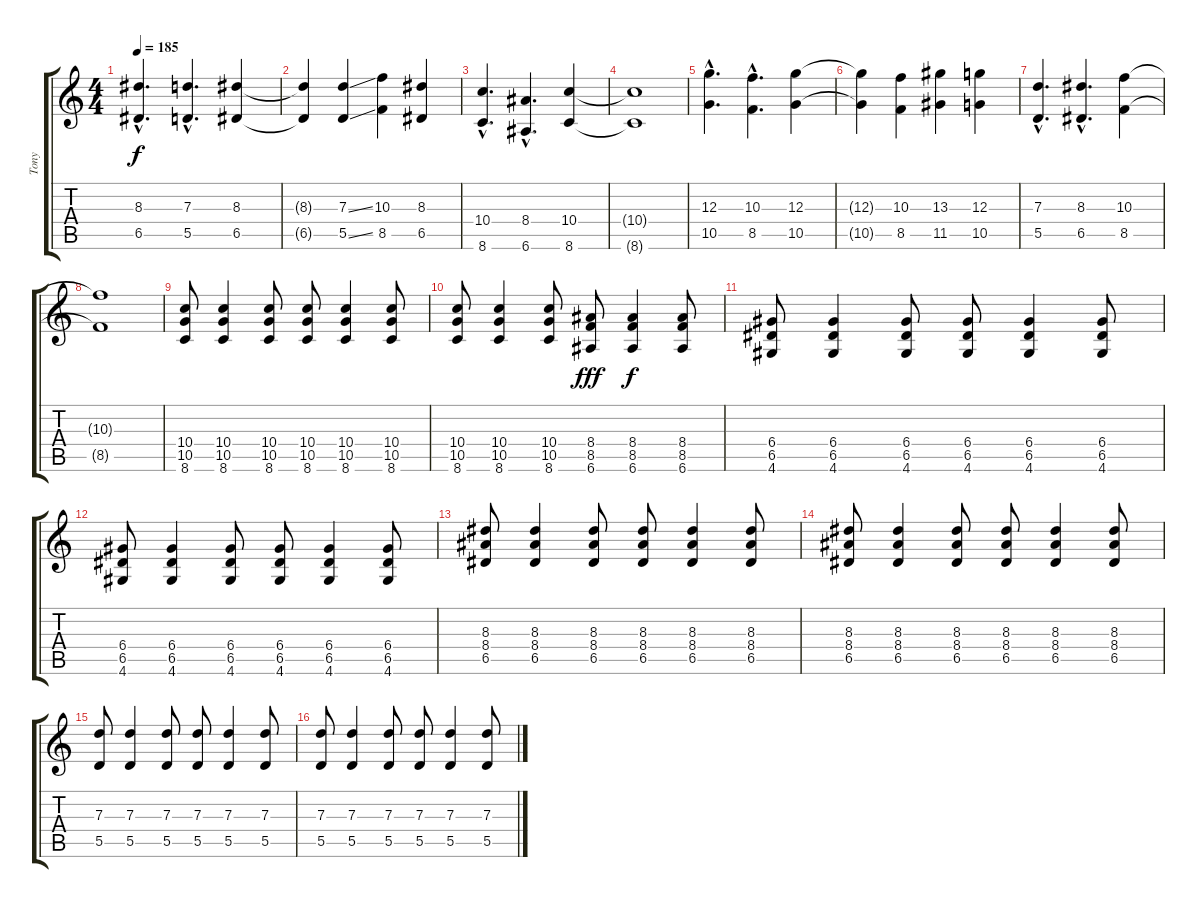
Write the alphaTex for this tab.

\track ("Tony" "Tony") {instrument distortionguitar}
\staff {score tabs}
\tuning (E4 B3 G3 D3 A2 E2) {hide}
\ts (4 4)
\tempo 185
\clef g2
\ks c
(8.3{hac} 6.5{hac}).4{d dy f} (7.3{hac} 5.5{hac}).4{d} (8.3 6.5).4 |
(8.3{t} 6.5{t}).4 (7.3{ss} 5.5{ss}).4 (10.3 8.5).4 (8.3 6.5).4 |
(10.4{hac} 8.6{hac}).4{d} (8.4{hac} 6.6{hac}).4{d} (10.4 8.6).4 |
(10.4{t} 8.6{t}).1 |
(12.3{hac} 10.5{hac}).4{d} (10.3{hac} 8.5{hac}).4{d} (12.3 10.5).4 |
(12.3{t} 10.5{t}).4 (10.3 8.5).4 (13.3 11.5).4 (12.3 10.5).4 |
(7.3{hac} 5.5{hac}).4{d} (8.3{hac} 6.5{hac}).4{d} (10.3 8.5).4 |
(10.3{t} 8.5{t}).1 |
(10.4 10.5 8.6).8 (10.4 10.5 8.6).4 (10.4 10.5 8.6).8 (10.4 10.5 8.6).8 (10.4 10.5 8.6).4 (10.4 10.5 8.6).8 |
(10.4 10.5 8.6).8 (10.4 10.5 8.6).4 (10.4 10.5 8.6).8 (8.4 8.5 6.6).8{dy fff} (8.4 8.5 6.6).4{dy f} (8.4 8.5 6.6).8 |
(6.4 6.5 4.6).8 (6.4 6.5 4.6).4 (6.4 6.5 4.6).8 (6.4 6.5 4.6).8 (6.4 6.5 4.6).4 (6.4 6.5 4.6).8 |
(6.4 6.5 4.6).8 (6.4 6.5 4.6).4 (6.4 6.5 4.6).8 (6.4 6.5 4.6).8 (6.4 6.5 4.6).4 (6.4 6.5 4.6).8 |
(8.3 8.4 6.5).8 (8.3 8.4 6.5).4 (8.3 8.4 6.5).8 (8.3 8.4 6.5).8 (8.3 8.4 6.5).4 (8.3 8.4 6.5).8 |
(8.3 8.4 6.5).8 (8.3 8.4 6.5).4 (8.3 8.4 6.5).8 (8.3 8.4 6.5).8 (8.3 8.4 6.5).4 (8.3 8.4 6.5).8 |
(7.3 5.5).8 (7.3 5.5).4 (7.3 5.5).8 (7.3 5.5).8 (7.3 5.5).4 (7.3 5.5).8 |
(7.3 5.5).8 (7.3 5.5).4 (7.3 5.5).8 (7.3 5.5).8 (7.3 5.5).4 (7.3 5.5).8
